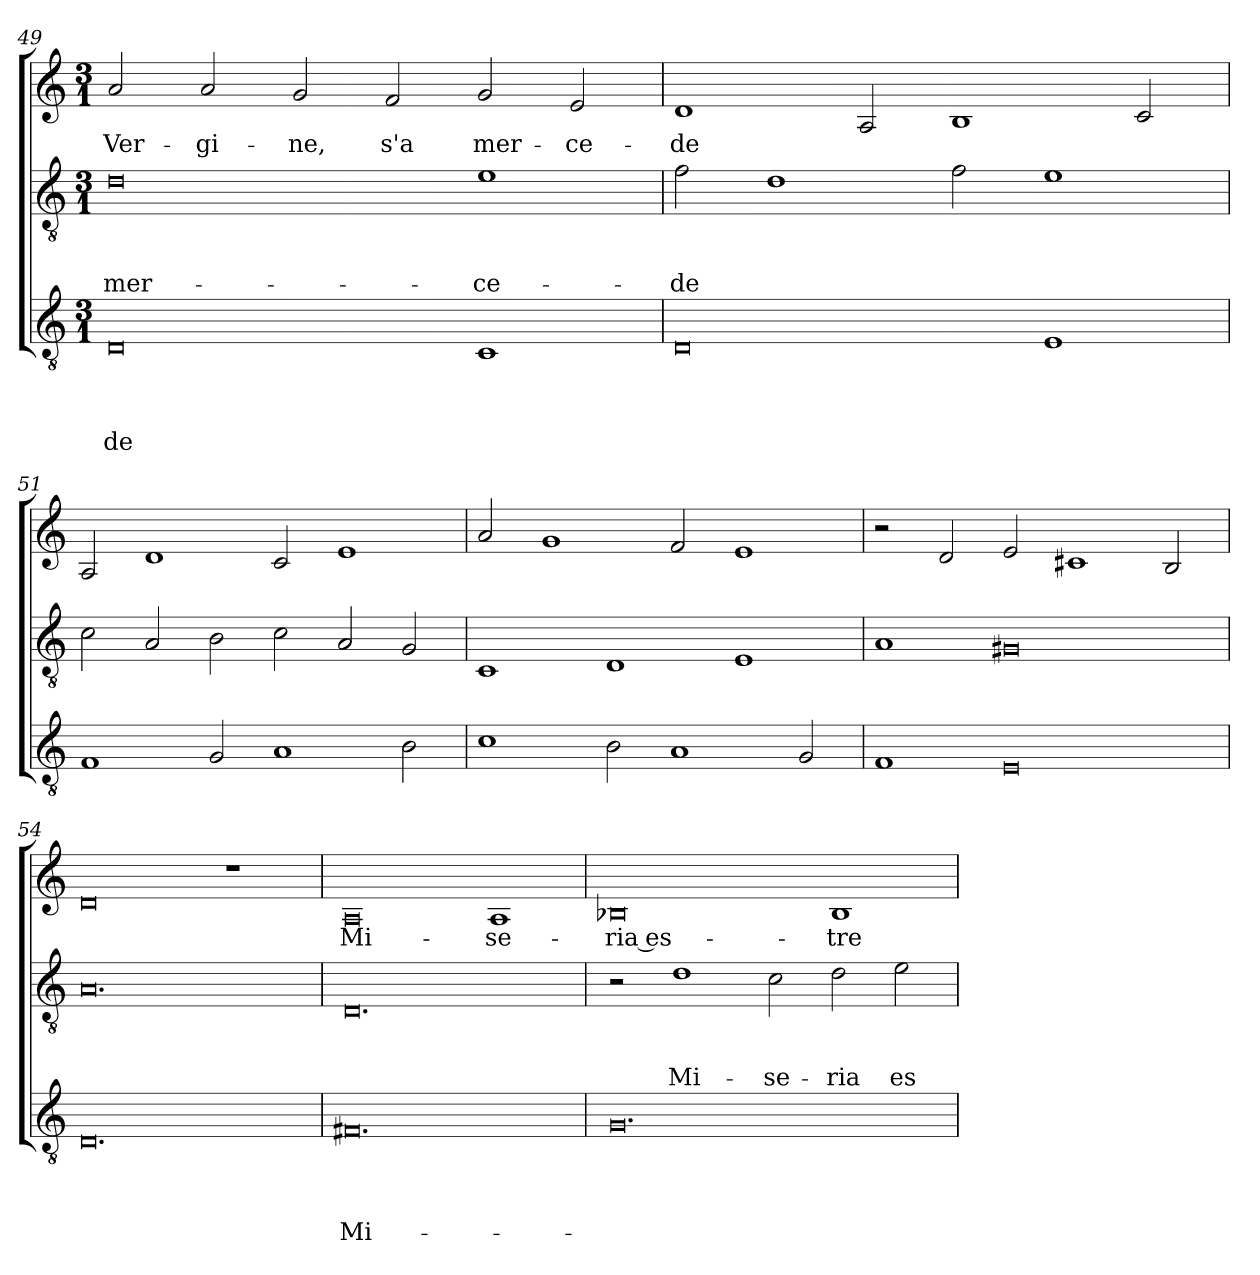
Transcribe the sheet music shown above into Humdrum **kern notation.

**kern	**text	**text	**text	**text	**kern	**text	**text	**text	**kern	**text
*part3	*part3	*part3	*part3	*part3	*part2	*part2	*part2	*part2	*part1	*part1
*staff3	*staff3	*staff3	*staff3	*staff3	*staff2	*staff2	*staff2	*staff2	*staff1	*staff1
*clefGv2	*	*	*	*	*clefGv2	*	*	*	*clefG2	*
*k[]	*	*	*	*	*k[]	*	*	*	*k[]	*
*a:	*	*	*	*	*a:	*	*	*	*a:	*
*M3/1	*	*	*	*	*M3/1	*	*	*	*M3/1	*
=49	=49	=49	=49	=49	=49	=49	=49	=49	=49	=49
!	!	!	!	!LO:LY:b	!	!	!	!LO:LY:b	!	!LO:LY:b
0D	.	.	.	-de	0d	.	.	mer-	2a/	Ver-
!	!	!	!	!	!	!	!	!	!	!LO:LY:b
.	.	.	.	.	.	.	.	.	2a/	-gi-
!	!	!	!	!	!	!	!	!	!	!LO:LY:b
.	.	.	.	.	.	.	.	.	2g/	-ne,
!	!	!	!	!	!	!	!	!	!	!LO:LY:b
.	.	.	.	.	.	.	.	.	2f/	s'a
!	!	!	!	!	!	!	!	!LO:LY:b	!	!LO:LY:b
1C	.	.	.	.	1e	.	.	-ce-	2g/	mer-
!	!	!	!	!	!	!	!	!	!	!LO:LY:b
.	.	.	.	.	.	.	.	.	2e/	-ce-
=50	=50	=50	=50	=50	=50	=50	=50	=50	=50	=50
!	!	!	!	!	!	!	!	!LO:LY:b	!	!LO:LY:b
0D	.	.	.	.	2f\	.	.	-de	1d	-de
.	.	.	.	.	1d	.	.	.	.	.
.	.	.	.	.	.	.	.	.	2A/	.
.	.	.	.	.	2f\	.	.	.	1B	.
1E	.	.	.	.	1e	.	.	.	.	.
.	.	.	.	.	.	.	.	.	2c/	.
!!LO:PB:g=z
=51	=51	=51	=51	=51	=51	=51	=51	=51	=51	=51
1F	.	.	.	.	2c\	.	.	.	2A/	.
.	.	.	.	.	2A/	.	.	.	1d	.
2G/	.	.	.	.	2B\	.	.	.	.	.
1A	.	.	.	.	2c\	.	.	.	2c/	.
.	.	.	.	.	2A/	.	.	.	1e	.
2B\	.	.	.	.	2G/	.	.	.	.	.
=52	=52	=52	=52	=52	=52	=52	=52	=52	=52	=52
1c	.	.	.	.	1C	.	.	.	2a/	.
.	.	.	.	.	.	.	.	.	1g	.
2B\	.	.	.	.	1D	.	.	.	.	.
1A	.	.	.	.	.	.	.	.	2f/	.
.	.	.	.	.	1E	.	.	.	1e	.
2G/	.	.	.	.	.	.	.	.	.	.
=53	=53	=53	=53	=53	=53	=53	=53	=53	=53	=53
1F	.	.	.	.	1A	.	.	.	2r	.
.	.	.	.	.	.	.	.	.	2d/	.
0E	.	.	.	.	0G#	.	.	.	2e/	.
.	.	.	.	.	.	.	.	.	1c#	.
.	.	.	.	.	.	.	.	.	2B/	.
=54	=54	=54	=54	=54	=54	=54	=54	=54	=54	=54
0.D	.	.	.	.	0.A	.	.	.	0d	.
.	.	.	.	.	.	.	.	.	1r	.
=55	=55	=55	=55	=55	=55	=55	=55	=55	=55	=55
!	!	!	!	!LO:LY:b	!	!	!	!	!	!LO:LY:b
0.F#X	.	.	.	Mi-	0.D	.	.	.	0A	Mi-
!	!	!	!	!	!	!	!	!	!	!LO:LY:b
.	.	.	.	.	.	.	.	.	1A	-se-
!!LO:LB:g=z
=56	=56	=56	=56	=56	=56	=56	=56	=56	=56	=56
!	!	!	!	!	!	!	!	!	!	!LO:LY:b
0.G	.	.	.	.	2r	.	.	.	0B-X	-ria es-
!	!	!	!	!	!	!	!	!LO:LY:b	!	!
.	.	.	.	.	1d	.	.	Mi-	.	.
!	!	!	!	!	!	!	!	!LO:LY:b	!	!
.	.	.	.	.	2c\	.	.	-se-	.	.
!	!	!	!	!	!	!	!	!LO:LY:b	!	!LO:LY:b
.	.	.	.	.	2d\	.	.	-ria	1B-	-tre-
!	!	!	!	!	!	!	!	!LO:LY:b	!	!
.	.	.	.	.	2e\	.	.	es-	.	.
=	=	=	=	=	=	=	=	=	=	=
*-	*-	*-	*-	*-	*-	*-	*-	*-	*-	*-
